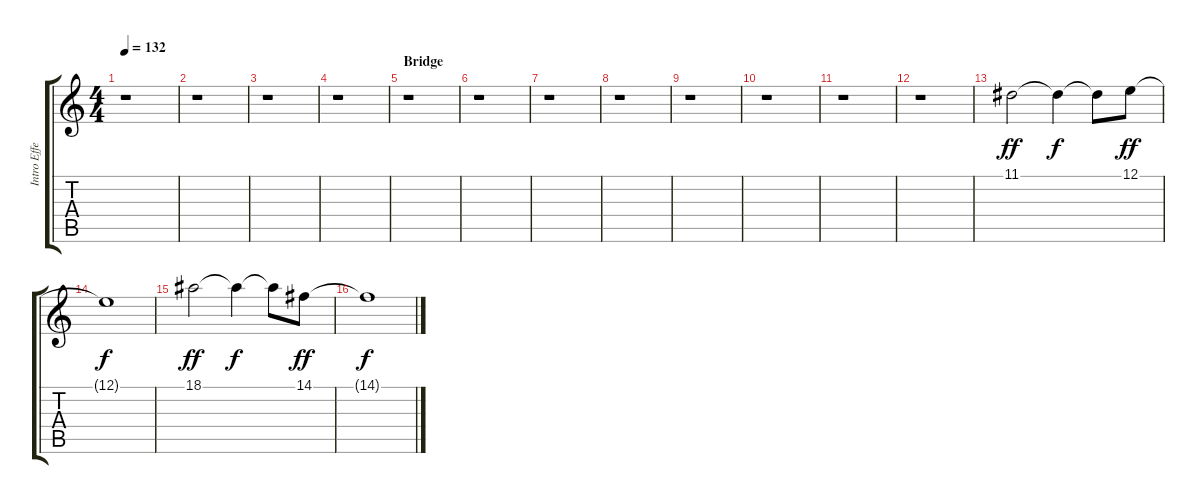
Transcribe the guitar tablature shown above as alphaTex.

\track ("Intro Effect" "Intro Effe") {instrument pad6metallic}
\staff {score tabs}
\tuning (E4 B3 G3 D3 A2 E2) {hide}
\ts (4 4)
\tempo 132
\clef g2
\ks c
r.1{dy f} |
r.1 |
r.1 |
r.1 |
\section ("" "Bridge")
r.1 |
r.1 |
r.1 |
r.1 |
r.1 |
r.1 |
r.1 |
r.1 |
11.1.2{dy ff} 11.1{t}.4{dy f} 11.1{t}.8 12.1.8{dy ff} |
12.1{t}.1{dy f} |
18.1.2{dy ff} 18.1{t}.4{dy f} 18.1{t}.8 14.1.8{dy ff} |
14.1{t}.1{dy f}
